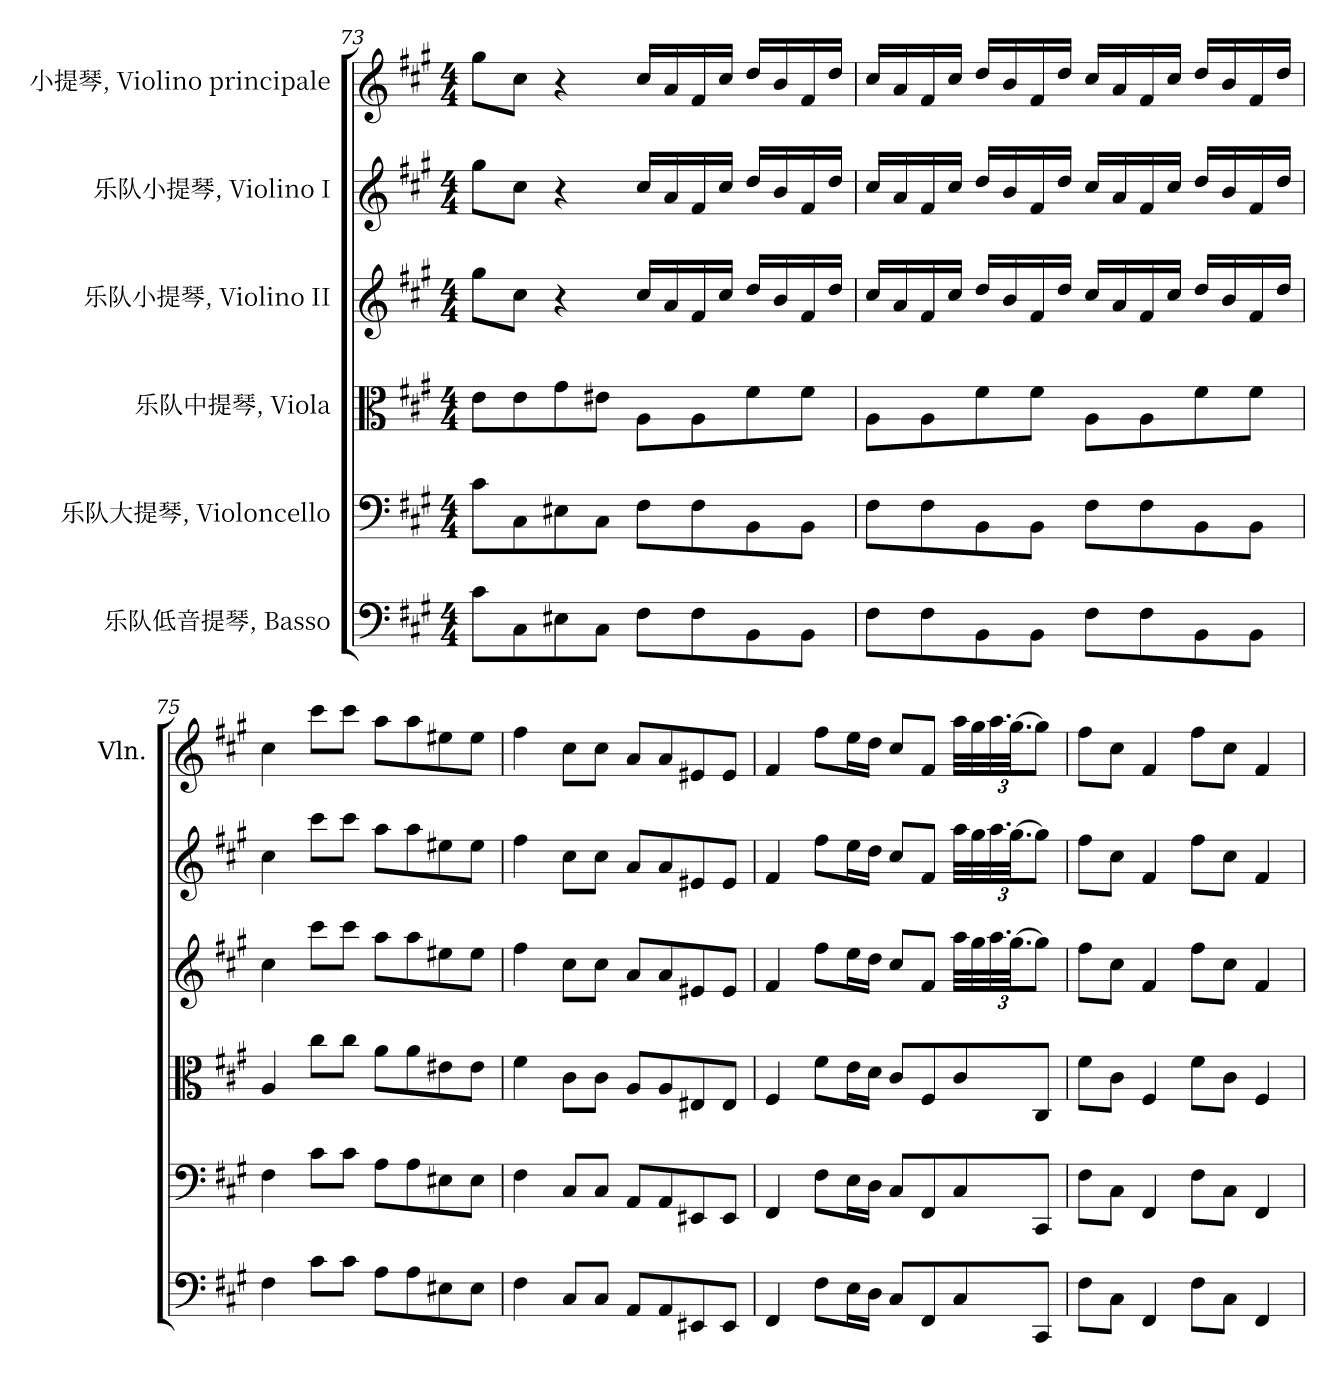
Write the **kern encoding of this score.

**kern	**kern	**kern	**kern	**kern	**kern
*part6	*part5	*part4	*part3	*part2	*part1
*staff6	*staff5	*staff4	*staff3	*staff2	*staff1
*I"乐队低音提琴, Basso	*I"乐队大提琴, Violoncello	*I"乐队中提琴, Viola	*I"乐队小提琴, Violino II	*I"乐队小提琴, Violino I	*I"小提琴, Violino principale
*	*	*	*	*	*I'Vln.
!!LO:LB:g=z
*clefF4	*clefF4	*clefC3	*clefG2	*clefG2	*clefG2
*ITrd7c12	*	*	*	*	*
*k[f#c#g#]	*k[f#c#g#]	*k[f#c#g#]	*k[f#c#g#]	*k[f#c#g#]	*k[f#c#g#]
*M4/4	*M4/4	*M4/4	*M4/4	*M4/4	*M4/4
=73	=73	=73	=73	=73	=73
8C#\L	8c#\L	8e\L	8gg#\L	8gg#\L	8gg#\L
8CC#\	8C#\	8e\	8cc#\J	8cc#\J	8cc#\J
8EE#X\	8E#X\	8g#\	4r	4r	4r
8CC#\J	8C#\J	8e#X\J	.	.	.
8FF#\L	8F#\L	8A\L	16cc#/LL	16cc#/LL	16cc#/LL
.	.	.	16a/	16a/	16a/
8FF#\	8F#\	8A\	16f#/	16f#/	16f#/
.	.	.	16cc#/JJ	16cc#/JJ	16cc#/JJ
8BBB\	8BB\	8f#\	16dd/LL	16dd/LL	16dd/LL
.	.	.	16b/	16b/	16b/
8BBB\J	8BB\J	8f#\J	16f#/	16f#/	16f#/
.	.	.	16dd/JJ	16dd/JJ	16dd/JJ
=74	=74	=74	=74	=74	=74
8FF#\L	8F#\L	8A\L	16cc#/LL	16cc#/LL	16cc#/LL
.	.	.	16a/	16a/	16a/
8FF#\	8F#\	8A\	16f#/	16f#/	16f#/
.	.	.	16cc#/JJ	16cc#/JJ	16cc#/JJ
8BBB\	8BB\	8f#\	16dd/LL	16dd/LL	16dd/LL
.	.	.	16b/	16b/	16b/
8BBB\J	8BB\J	8f#\J	16f#/	16f#/	16f#/
.	.	.	16dd/JJ	16dd/JJ	16dd/JJ
8FF#\L	8F#\L	8A\L	16cc#/LL	16cc#/LL	16cc#/LL
.	.	.	16a/	16a/	16a/
8FF#\	8F#\	8A\	16f#/	16f#/	16f#/
.	.	.	16cc#/JJ	16cc#/JJ	16cc#/JJ
8BBB\	8BB\	8f#\	16dd/LL	16dd/LL	16dd/LL
.	.	.	16b/	16b/	16b/
8BBB\J	8BB\J	8f#\J	16f#/	16f#/	16f#/
.	.	.	16dd/JJ	16dd/JJ	16dd/JJ
=75	=75	=75	=75	=75	=75
4FF#\	4F#\	4A/	4cc#\	4cc#\	4cc#\
8C#\L	8c#\L	8cc#\L	8ccc#\L	8ccc#\L	8ccc#\L
8C#\J	8c#\J	8cc#\J	8ccc#\J	8ccc#\J	8ccc#\J
8AA\L	8A\L	8a\L	8aa\L	8aa\L	8aa\L
8AA\	8A\	8a\	8aa\	8aa\	8aa\
8EE#X\	8E#X\	8e#X\	8ee#X\	8ee#X\	8ee#X\
8EE#\J	8E#\J	8e#\J	8ee#\J	8ee#\J	8ee#\J
!!LO:PB:g=z
=76	=76	=76	=76	=76	=76
4FF#\	4F#\	4f#\	4ff#\	4ff#\	4ff#\
8CC#/L	8C#/L	8c#\L	8cc#\L	8cc#\L	8cc#\L
8CC#/J	8C#/J	8c#\J	8cc#\J	8cc#\J	8cc#\J
8AAA/L	8AA/L	8A/L	8a/L	8a/L	8a/L
8AAA/	8AA/	8A/	8a/	8a/	8a/
8EEE#X/	8EE#X/	8E#X/	8e#X/	8e#X/	8e#X/
8EEE#/J	8EE#/J	8E#/J	8e#/J	8e#/J	8e#/J
=77	=77	=77	=77	=77	=77
4FFF#/	4FF#/	4F#/	4f#/	4f#/	4f#/
8FF#\L	8F#\L	8f#\L	8ff#\L	8ff#\L	8ff#\L
16EE\L	16E\L	16e\L	16ee\L	16ee\L	16ee\L
16DD\JJ	16D\JJ	16d\JJ	16dd\JJ	16dd\JJ	16dd\JJ
8CC#/L	8C#/L	8c#/L	8cc#/L	8cc#/L	8cc#/L
8FFF#/	8FF#/	8F#/	8f#/J	8f#/J	8f#/J
8CC#/	8C#/	8c#/	32aa\LLL	32aa\LLL	32aa\LLL
.	.	.	32gg#\	32gg#\	32gg#\
*	*	*	*Xbrackettup	*Xbrackettup	*Xbrackettup
.	.	.	48.aa\	48.aa\	48.aa\
.	.	.	[48.gg#\JJ	[48.gg#\JJ	[48.gg#\JJ
8CCC#/J	8CC#/J	8C#/J	8gg#\J]	8gg#\J]	8gg#\J]
=78	=78	=78	=78	=78	=78
8FF#\L	8F#\L	8f#\L	8ff#\L	8ff#\L	8ff#\L
8CC#\J	8C#\J	8c#\J	8cc#\J	8cc#\J	8cc#\J
4FFF#/	4FF#/	4F#/	4f#/	4f#/	4f#/
8FF#\L	8F#\L	8f#\L	8ff#\L	8ff#\L	8ff#\L
8CC#\J	8C#\J	8c#\J	8cc#\J	8cc#\J	8cc#\J
4FFF#/	4FF#/	4F#/	4f#/	4f#/	4f#/
=	=	=	=	=	=
*-	*-	*-	*-	*-	*-
